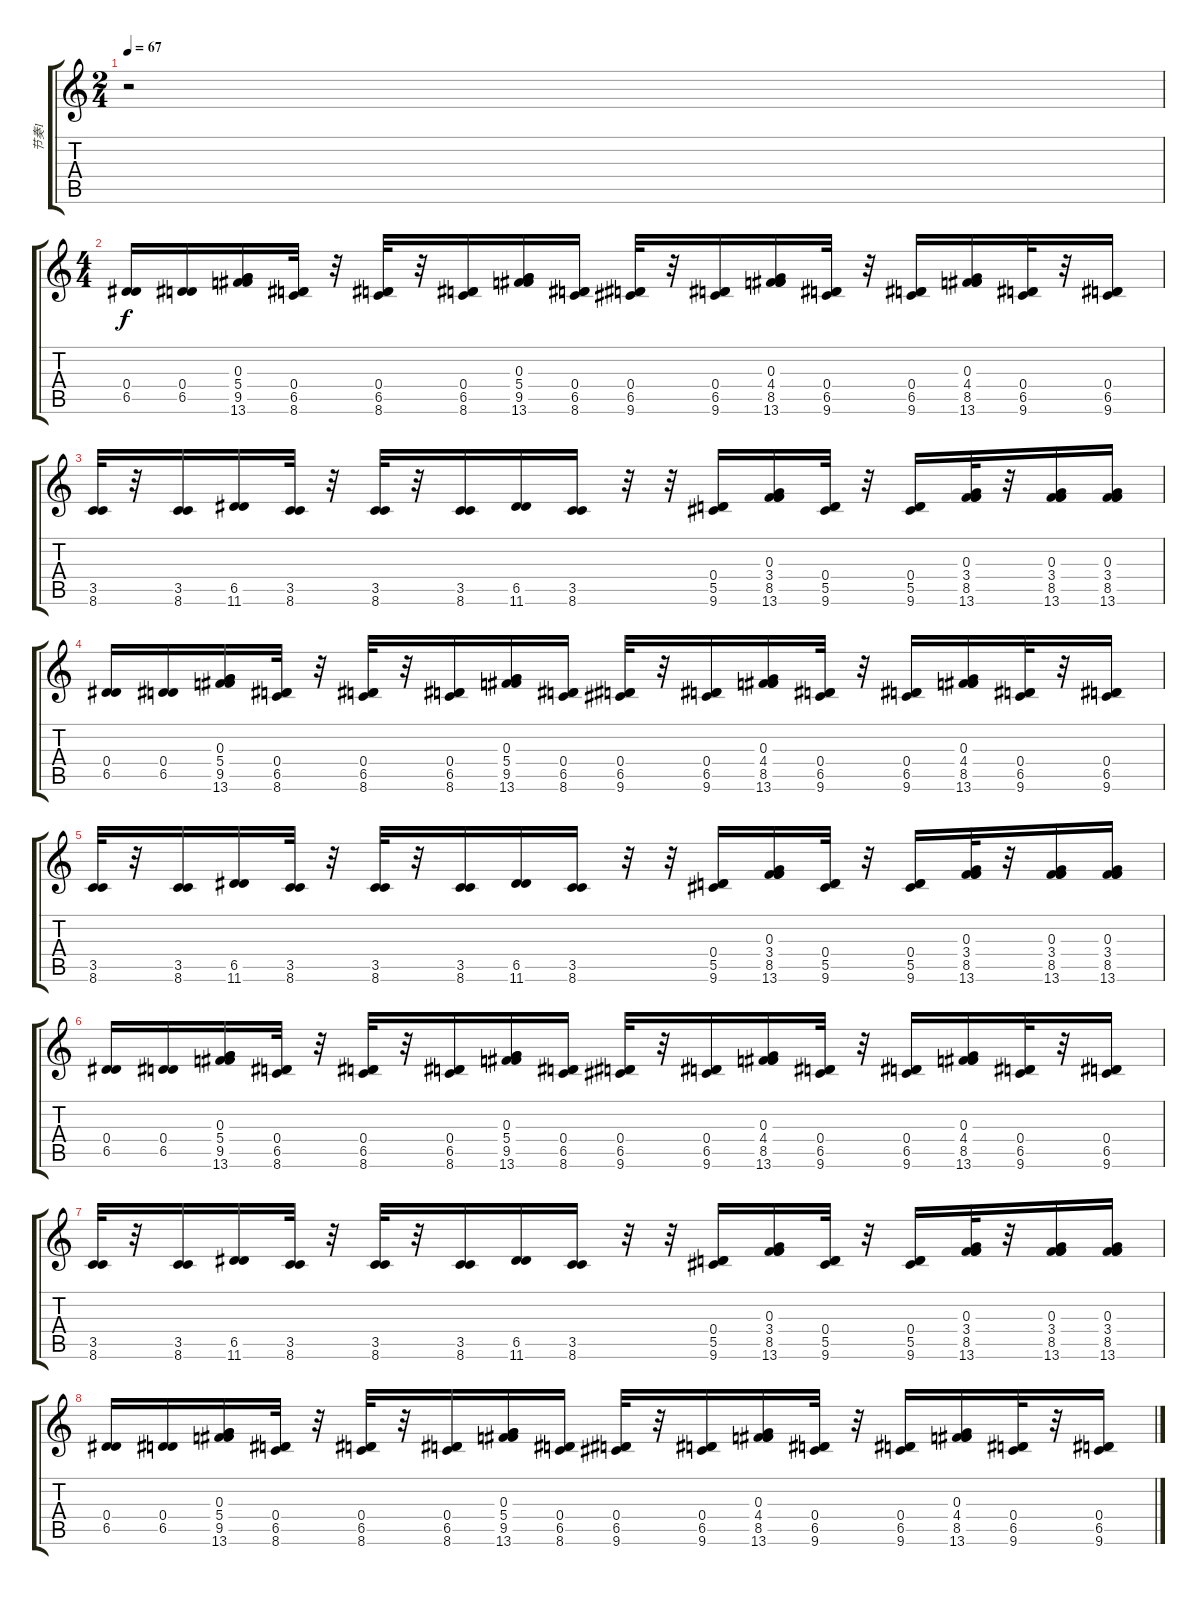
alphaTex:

\track ("节奏1" "节奏1") {instrument acousticguitarsteel}
\staff {score tabs}
\tuning (E4 B3 G3 D3 A2 E2) {hide}
\ts (2 4)
\tempo 67
\clef g2
\ks c
r.2{dy f instrument acousticguitarsteel} |
\ts (4 4)
(0.4 6.5).16{volume 8 balance 16 instrument acousticguitarsteel} (0.4 6.5).16 (0.3 5.4 9.5 13.6).16 (0.4 6.5 8.6).32 r.32 (0.4 6.5 8.6).32 r.32 (0.4 6.5 8.6).16 (0.3 5.4 9.5 13.6).16 (0.4 6.5 8.6).16 (0.4 6.5 9.6).32 r.32 (0.4 6.5 9.6).16 (0.3 4.4 8.5 13.6).16 (0.4 6.5 9.6).32 r.32 (0.4 6.5 9.6).16 (0.3 4.4 8.5 13.6).16 (0.4 6.5 9.6).32 r.32 (0.4 6.5 9.6).16 |
(3.5 8.6).32 r.32 (3.5 8.6).16 (6.5 11.6).16 (3.5 8.6).32 r.32 (3.5 8.6).32 r.32 (3.5 8.6).16 (6.5 11.6).16 (3.5 8.6).16 r.32 r.32 (0.4 5.5 9.6).16 (0.3 3.4 8.5 13.6).16 (0.4 5.5 9.6).32 r.32 (0.4 5.5 9.6).16 (0.3 3.4 8.5 13.6).32 r.32 (0.3 3.4 8.5 13.6).16 (0.3 3.4 8.5 13.6).16 |
(0.4 6.5).16 (0.4 6.5).16 (0.3 5.4 9.5 13.6).16 (0.4 6.5 8.6).32 r.32 (0.4 6.5 8.6).32 r.32 (0.4 6.5 8.6).16 (0.3 5.4 9.5 13.6).16 (0.4 6.5 8.6).16 (0.4 6.5 9.6).32 r.32 (0.4 6.5 9.6).16 (0.3 4.4 8.5 13.6).16 (0.4 6.5 9.6).32 r.32 (0.4 6.5 9.6).16 (0.3 4.4 8.5 13.6).16 (0.4 6.5 9.6).32 r.32 (0.4 6.5 9.6).16 |
(3.5 8.6).32 r.32 (3.5 8.6).16 (6.5 11.6).16 (3.5 8.6).32 r.32 (3.5 8.6).32 r.32 (3.5 8.6).16 (6.5 11.6).16 (3.5 8.6).16 r.32 r.32 (0.4 5.5 9.6).16 (0.3 3.4 8.5 13.6).16 (0.4 5.5 9.6).32 r.32 (0.4 5.5 9.6).16 (0.3 3.4 8.5 13.6).32 r.32 (0.3 3.4 8.5 13.6).16 (0.3 3.4 8.5 13.6).16 |
(0.4 6.5).16 (0.4 6.5).16 (0.3 5.4 9.5 13.6).16 (0.4 6.5 8.6).32 r.32 (0.4 6.5 8.6).32 r.32 (0.4 6.5 8.6).16 (0.3 5.4 9.5 13.6).16 (0.4 6.5 8.6).16 (0.4 6.5 9.6).32 r.32 (0.4 6.5 9.6).16 (0.3 4.4 8.5 13.6).16 (0.4 6.5 9.6).32 r.32 (0.4 6.5 9.6).16 (0.3 4.4 8.5 13.6).16 (0.4 6.5 9.6).32 r.32 (0.4 6.5 9.6).16 |
(3.5 8.6).32 r.32 (3.5 8.6).16 (6.5 11.6).16 (3.5 8.6).32 r.32 (3.5 8.6).32 r.32 (3.5 8.6).16 (6.5 11.6).16 (3.5 8.6).16 r.32 r.32 (0.4 5.5 9.6).16 (0.3 3.4 8.5 13.6).16 (0.4 5.5 9.6).32 r.32 (0.4 5.5 9.6).16 (0.3 3.4 8.5 13.6).32 r.32 (0.3 3.4 8.5 13.6).16 (0.3 3.4 8.5 13.6).16 |
(0.4 6.5).16 (0.4 6.5).16 (0.3 5.4 9.5 13.6).16 (0.4 6.5 8.6).32 r.32 (0.4 6.5 8.6).32 r.32 (0.4 6.5 8.6).16 (0.3 5.4 9.5 13.6).16 (0.4 6.5 8.6).16 (0.4 6.5 9.6).32 r.32 (0.4 6.5 9.6).16 (0.3 4.4 8.5 13.6).16 (0.4 6.5 9.6).32 r.32 (0.4 6.5 9.6).16 (0.3 4.4 8.5 13.6).16 (0.4 6.5 9.6).32 r.32 (0.4 6.5 9.6).16
